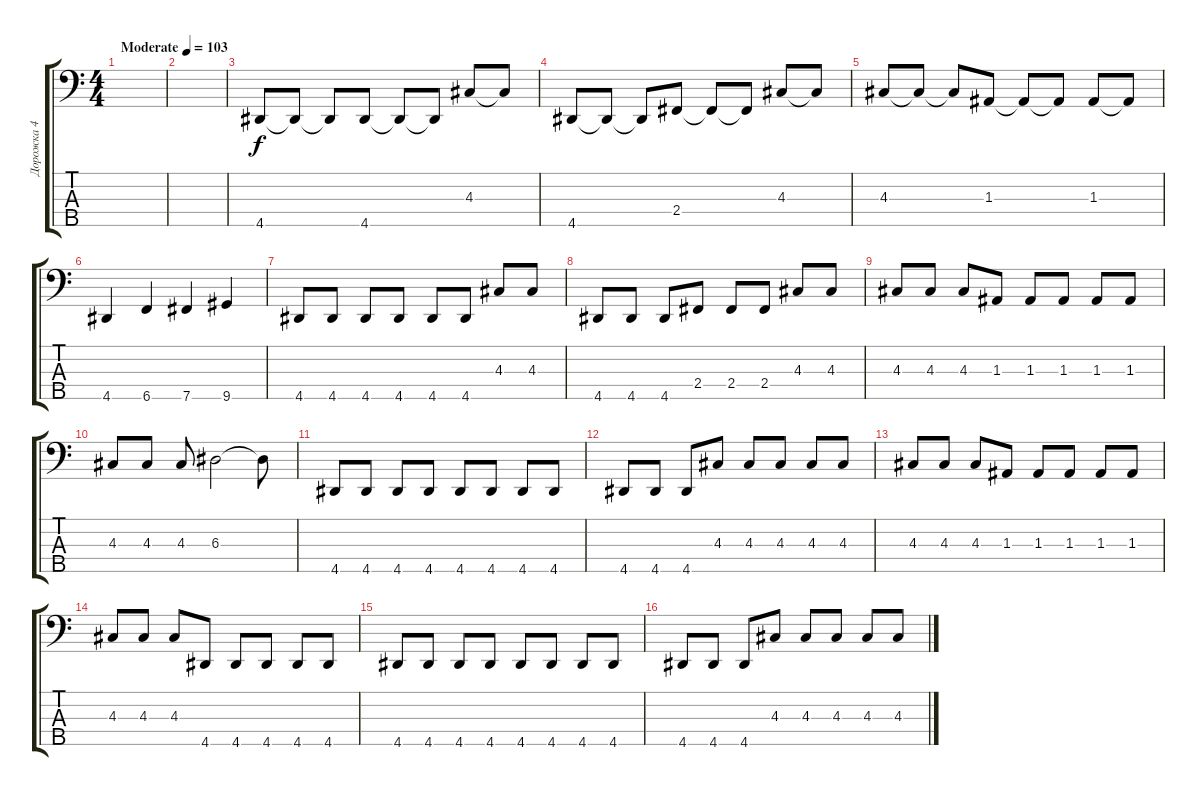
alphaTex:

\track ("Дорожка 4" "Дорожка 4") {instrument electricbassfinger}
\staff {score tabs}
\tuning (G2 D2 A1 E1 B0) {hide}
\ts (4 4)
\tempo (103 "Moderate")
\clef f4
\ks c
|
|
4.5.8 4.5{t}.8 4.5{t}.8 4.5.8 4.5{t}.8 4.5{t}.8 4.3.8 4.3{t}.8 |
4.5.8 4.5{t}.8 4.5{t}.8 2.4.8 2.4{t}.8 2.4{t}.8 4.3.8 4.3{t}.8 |
4.3.8 4.3{t}.8 4.3{t}.8 1.3.8 1.3{t}.8 1.3{t}.8 1.3.8 1.3{t}.8 |
4.5.4 6.5.4 7.5.4 9.5.4 |
4.5.8 4.5.8 4.5.8 4.5.8 4.5.8 4.5.8 4.3.8 4.3.8 |
4.5.8 4.5.8 4.5.8 2.4.8 2.4.8 2.4.8 4.3.8 4.3.8 |
4.3.8 4.3.8 4.3.8 1.3.8 1.3.8 1.3.8 1.3.8 1.3.8 |
4.3.8 4.3.8 4.3.8 6.3.2 6.3{t}.8 |
4.5.8 4.5.8 4.5.8 4.5.8 4.5.8 4.5.8 4.5.8 4.5.8 |
4.5.8 4.5.8 4.5.8 4.3.8 4.3.8 4.3.8 4.3.8 4.3.8 |
4.3.8 4.3.8 4.3.8 1.3.8 1.3.8 1.3.8 1.3.8 1.3.8 |
4.3.8 4.3.8 4.3.8 4.5.8 4.5.8 4.5.8 4.5.8 4.5.8 |
4.5.8 4.5.8 4.5.8 4.5.8 4.5.8 4.5.8 4.5.8 4.5.8 |
4.5.8 4.5.8 4.5.8 4.3.8 4.3.8 4.3.8 4.3.8 4.3.8
